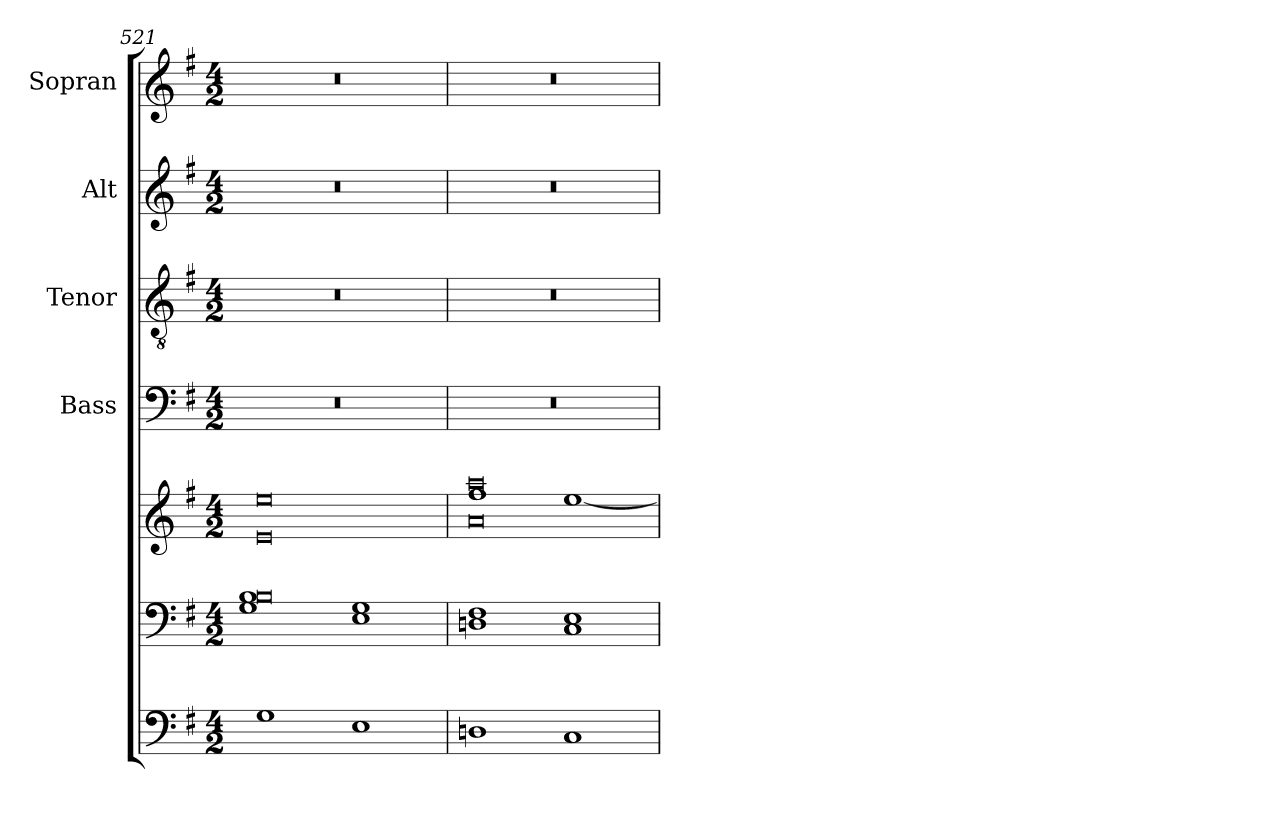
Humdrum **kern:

**kern	**kern	**kern	**kern	**kern	**kern	**kern
*part6	*part5	*part5	*part4	*part3	*part2	*part1
*staff7	*staff6	*staff5	*staff4	*staff3	*staff2	*staff1
*	*	*	*I"Bass	*I"Tenor	*I"Alt	*I"Sopran
*	*	*	*I'B.	*I'T.	*I'A.	*I'S.
*clefF4	*clefF4	*clefG2	*clefF4	*clefGv2	*clefG2	*clefG2
*k[f#]	*k[f#]	*k[f#]	*k[f#]	*k[f#]	*k[f#]	*k[f#]
*G:	*G:	*G:	*G:	*G:	*G:	*G:
*M4/2	*M4/2	*M4/2	*M4/2	*M4/2	*M4/2	*M4/2
=521	=521	=521	=521	=521	=521	=521
*	*^	*	*	*	*	*
1G	0B	1G 1B	0e 0ee	0r	0r	0r	0r
1E	.	1E 1G	.	.	.	.	.
*	*v	*v	*	*	*	*	*
=522	=522	=522	=522	=522	=522	=522
*	*	*^	*	*	*	*
1Dn	1Dn 1F#	0a 0aa	1ff#	0r	0r	0r	0r
1C	1C 1E	.	[<1ee	.	.	.	.
*	*	*v	*v	*	*	*	*
=	=	=	=	=	=	=
*-	*-	*-	*-	*-	*-	*-
